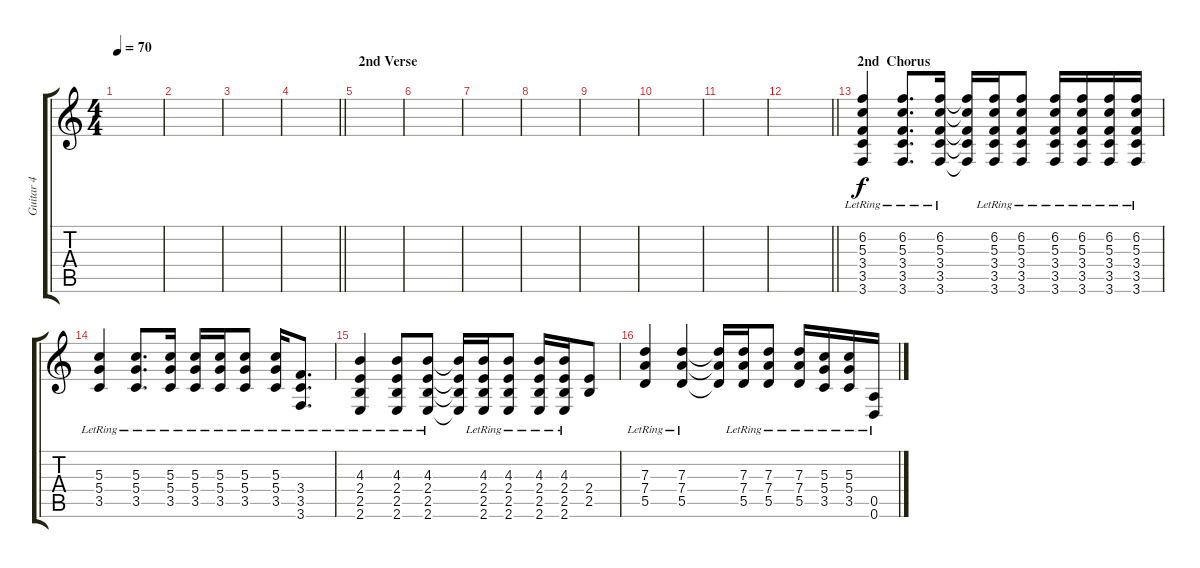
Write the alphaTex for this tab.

\track ("Guitar 4" "Guitar 4") {instrument distortionguitar}
\staff {score tabs}
\tuning (E4 B3 G3 D3 A2 D2) {hide}
\ts (4 4)
\tempo 70
\clef g2
\ks c
|
|
|
\barLineRight lightlight
|
\section ("" "2nd Verse")
|
|
|
|
|
|
|
\barLineRight lightlight
|
\section ("" "2nd  Chorus")
(6.2{lr} 5.3{lr} 3.4{lr} 3.5{lr} 3.6{lr}).4 (6.2{lr} 5.3{lr} 3.4{lr} 3.5{lr} 3.6{lr}).8{d} (6.2{lr} 5.3{lr} 3.4{lr} 3.5{lr} 3.6{lr}).16 (6.2{t} 5.3{t} 3.4{t} 3.5{t} 3.6{t}).16 (6.2{lr} 5.3{lr} 3.4{lr} 3.5{lr} 3.6{lr}).16 (6.2{lr} 5.3{lr} 3.4{lr} 3.5{lr} 3.6{lr}).8 (6.2{lr} 5.3{lr} 3.4{lr} 3.5{lr} 3.6{lr}).16 (6.2{lr} 5.3{lr} 3.4{lr} 3.5{lr} 3.6{lr}).16 (6.2{lr} 5.3{lr} 3.4{lr} 3.5{lr} 3.6{lr}).16 (6.2{lr} 5.3{lr} 3.4{lr} 3.5{lr} 3.6{lr}).16 |
(5.3{lr} 5.4{lr} 3.5{lr}).4 (5.3{lr} 5.4{lr} 3.5{lr}).8{d} (5.3{lr} 5.4{lr} 3.5{lr}).16 (5.3{lr} 5.4{lr} 3.5{lr}).16 (5.3{lr} 5.4{lr} 3.5{lr}).16 (5.3{lr} 5.4{lr} 3.5{lr}).8 (5.3{lr} 5.4{lr} 3.5{lr}).16 (3.4{lr} 3.5{lr} 3.6{lr}).8{d} |
(4.3{lr} 2.4{lr} 2.5{lr} 2.6{lr}).4 (4.3{lr} 2.4{lr} 2.5{lr} 2.6{lr}).8 (4.3{lr} 2.4{lr} 2.5{lr} 2.6{lr}).8 (4.3{t} 2.4{t} 2.5{t} 2.6{t}).16 (4.3{lr} 2.4{lr} 2.5{lr} 2.6{lr}).16 (4.3{lr} 2.4{lr} 2.5{lr} 2.6{lr}).8 (4.3{lr} 2.4{lr} 2.5{lr} 2.6{lr}).16 (4.3{lr} 2.4{lr} 2.5{lr} 2.6{lr}).16 (2.4 2.5).8 |
(7.3{lr} 7.4{lr} 5.5{lr}).4 (7.3{lr} 7.4{lr} 5.5{lr}).4 (7.3{t} 7.4{t} 5.5{t}).16 (7.3{lr} 7.4{lr} 5.5{lr}).16 (7.3{lr} 7.4{lr} 5.5{lr}).8 (7.3{lr} 7.4{lr} 5.5{lr}).16 (5.3{lr} 5.4{lr} 3.5{lr}).16 (5.3{lr} 5.4{lr} 3.5{lr}).16 (0.5{lr} 0.6{lr}).16
